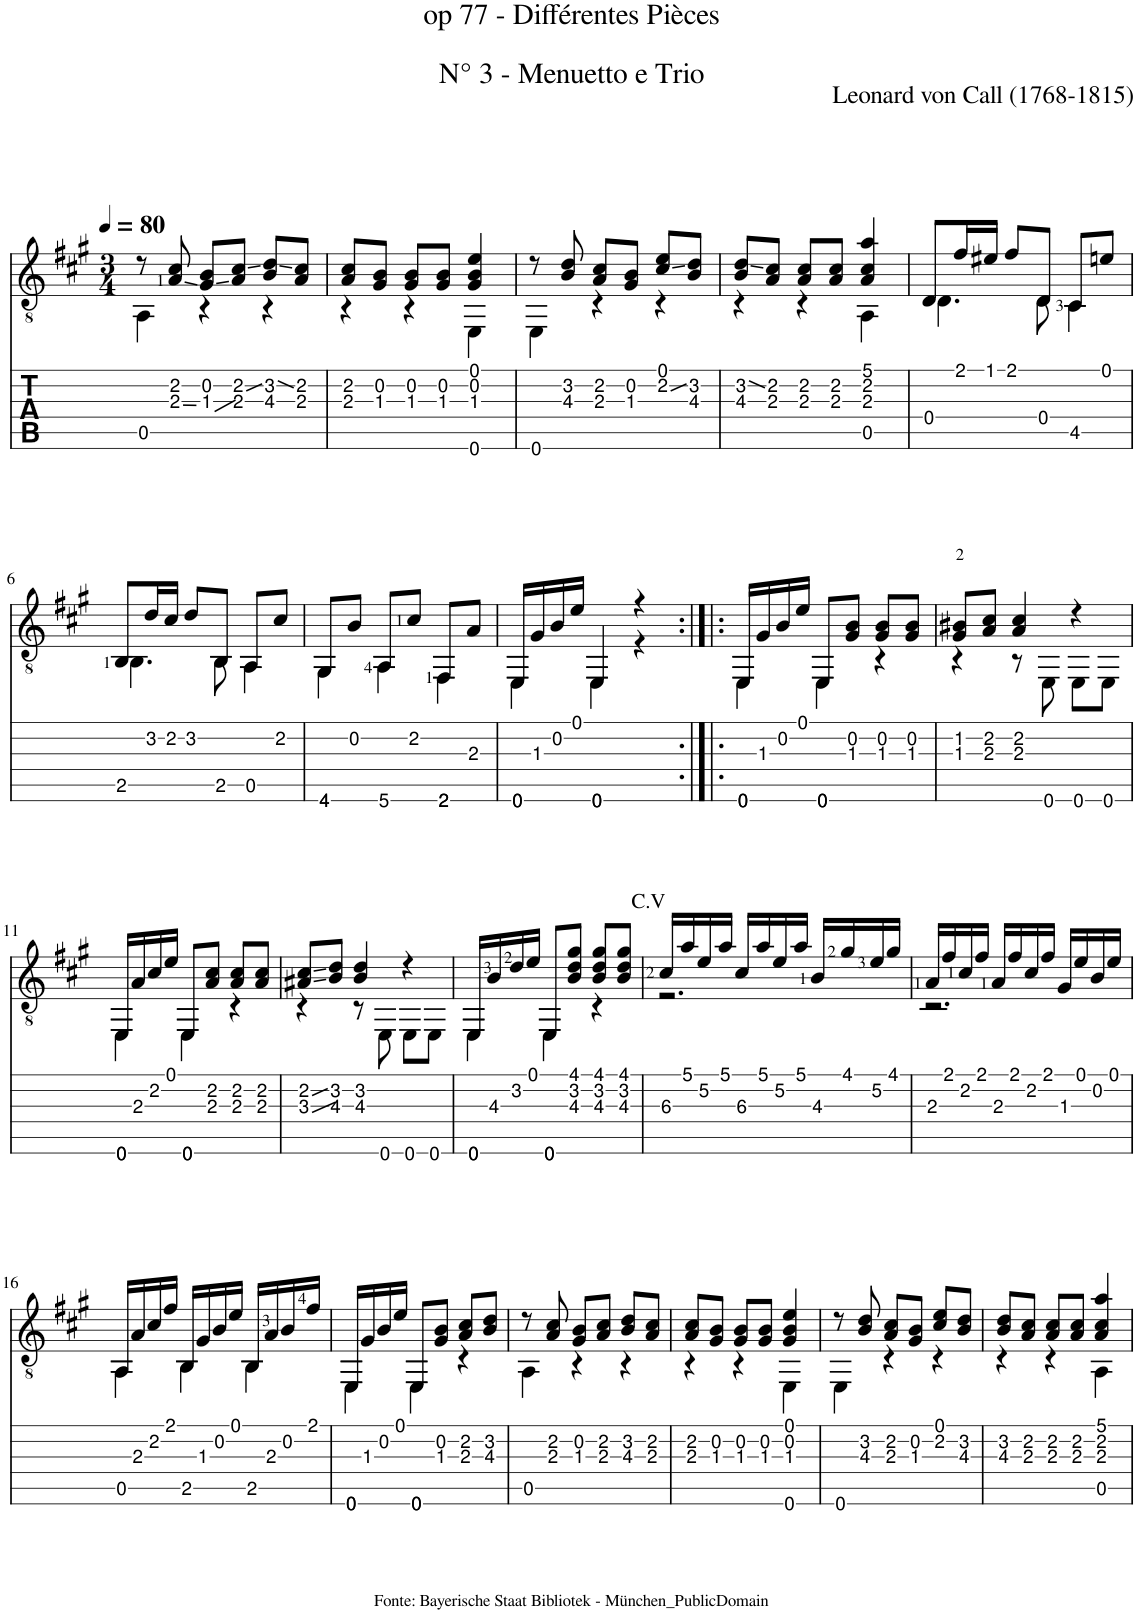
**kern	**kern
*part1	*part1
*staff2	*staff1
*I"Guitar	*
*I'Guit.	*
*stria6	*
*	*clefGv2
*k[f#c#g#]	*k[f#c#g#]
*M3/4	*M3/4
*MM80	*MM80
=1	=1
*^	*^
8r	4AA	8r	4AA\
8A 8c#	.	8A/ 8c#/	.
8G#\ 8B\L	4r	8G#/ 8B/L	4r
8A\ 8c#\J	.	8A/ 8c#/J	.
8B\ 8d\L	4r	8B/ 8d/L	4r
8A\ 8c#\J	.	8A/ 8c#/J	.
=2	=2	=2	=2
8A\ 8c#\L	4r	8A/ 8c#/L	4r
8G#\ 8B\J	.	8G#/ 8B/J	.
8G#\ 8B\L	4r	8G#/ 8B/L	4r
8G#\ 8B\J	.	8G#/ 8B/J	.
4G# 4B 4e	4EE	4G#/ 4B/ 4e/	4EE\
=3	=3	=3	=3
8r	4EE	8r	4EE\
8B 8d	.	8B/ 8d/	.
8A\ 8c#\L	4r	8A/ 8c#/L	4r
8G#\ 8B\J	.	8G#/ 8B/J	.
8c#\ 8e\L	4r	8c#/ 8e/L	4r
8B\ 8d\J	.	8B/ 8d/J	.
=4	=4	=4	=4
8B\ 8d\L	4r	8B/ 8d/L	4r
8A\ 8c#\J	.	8A/ 8c#/J	.
8A\ 8c#\L	4r	8A/ 8c#/L	4r
8A\ 8c#\J	.	8A/ 8c#/J	.
4A 4c# 4a	4AA	4A/ 4c#/ 4a/	4AA\
=5	=5	=5	=5
8DL	4.D	8D/L	4.D\
16f#L	.	16f#/L	.
16e#JJ	.	16e#X/JJ	.
8f#L	.	8f#/L	.
8DJ	8D	8D/J	8D\
8C#L	4C#	8C#/L	4C#\
8eJ	.	8en/J	.
!!LO:LB:g=z	!!
=6	=6	=6	=6
8BBL	4.BB	8BB/L	4.BB\
16dL	.	16d/L	.
16c#JJ	.	16c#/JJ	.
8dL	.	8d/L	.
8BBJ	8BB	8BB/J	8BB\
8AAL	4AA	8AA/L	4AA\
8c#J	.	8c#/J	.
=7	=7	=7	=7
8GG#L	4GG#	8GG#/L	4GG#\
8BJ	.	8B/J	.
8AAL	4AA	8AA/L	4AA\
8c#J	.	8c#/J	.
8FF#L	4FF#	8FF#/L	4FF#\
8AJ	.	8A/J	.
=8	=8	=8	=8
16EELL	4EE	16EE/LL	4EE\
16G#J	.	16G#/	.
16BL	.	16B/	.
16eJJ	.	16e/JJ	.
4EE	4EE	4EE/	4EE\
4r	4r	4r	4r
=9:|!|:	=9:|!|:	=9:|!|:	=9:|!|:
16EELL	4EE	16EE/LL	4EE\
16G#J	.	16G#/	.
16BL	.	16B/	.
16eJJ	.	16e/JJ	.
8EEL	4EE	8EE/L	4EE\
8G#\ 8B\J	.	8G#/ 8B/J	.
8G#\ 8B\L	4r	8G#/ 8B/L	4r
8G#\ 8B\J	.	8G#/ 8B/J	.
=10	=10	=10	=10
8G#\ 8B#\L	4r	8G#/ 8B#X/L	4r
8A\ 8c#\J	.	8A/ 8c#/J	.
4A 4c#	8r	4A/ 4c#/	8r
.	8EE	.	8EE\
4r	8EEL	4r	8EE\L
.	8EEJ	.	8EE\J
!!LO:LB:g=z	!!
=11	=11	=11	=11
16EELL	4EE	16EE/LL	4EE\
16AJ	.	16A/	.
16c#L	.	16c#/	.
16eJJ	.	16e/JJ	.
8EEL	4EE	8EE/L	4EE\
8A\ 8c#\J	.	8A/ 8c#/J	.
8A\ 8c#\L	4r	8A/ 8c#/L	4r
8A\ 8c#\J	.	8A/ 8c#/J	.
=12	=12	=12	=12
8A#\ 8c#\L	4r	8A#X/ 8c#/L	4r
8B\ 8d\J	.	8B/ 8d/J	.
4B 4d	8r	4B/ 4d/	8r
.	8EE	.	8EE\
4r	8EEL	4r	8EE\L
.	8EEJ	.	8EE\J
=13	=13	=13	=13
16EELL	4EE	16EE/LL	4EE\
16BJ	.	16B/	.
16dL	.	16d/	.
16eJJ	.	16e/JJ	.
8EEL	4EE	8EE/L	4EE\
8B\ 8d\ 8g#\J	.	8B/ 8d/ 8g#/J	.
8B\ 8d\ 8g#\L	4r	8B/ 8d/ 8g#/L	4r
8B\ 8d\ 8g#\J	.	8B/ 8d/ 8g#/J	.
=14	=14	=14	=14
!	!	!LO:TX:a:t=C.V	!
16c#LL	2.r	16c#/LL	2.r
16aJ	.	16a/	.
16eL	.	16e/	.
16aJJ	.	16a/JJ	.
16c#LL	.	16c#/LL	.
16aJ	.	16a/	.
16eL	.	16e/	.
16aJJ	.	16a/JJ	.
16BLL	.	16B/LL	.
16g#J	.	16g#/	.
16eL	.	16e/	.
16g#JJ	.	16g#/JJ	.
=15	=15	=15	=15
16ALL	2.r	16A/LL	2.r
16f#J	.	16f#/	.
16c#L	.	16c#/	.
16f#JJ	.	16f#/JJ	.
16ALL	.	16A/LL	.
16f#J	.	16f#/	.
16c#L	.	16c#/	.
16f#JJ	.	16f#/JJ	.
16G#LL	.	16G#/LL	.
16eJ	.	16e/	.
16BL	.	16B/	.
16eJJ	.	16e/JJ	.
!!LO:LB:g=z	!!
=16	=16	=16	=16
16AALL	4AA	16AA/LL	4AA\
16AJ	.	16A/	.
16c#L	.	16c#/	.
16f#JJ	.	16f#/JJ	.
16BBLL	4BB	16BB/LL	4BB\
16G#J	.	16G#/	.
16BL	.	16B/	.
16eJJ	.	16e/JJ	.
16BBLL	4BB	16BB/LL	4BB\
16AJ	.	16A/	.
16BL	.	16B/	.
16f#JJ	.	16f#/JJ	.
=17	=17	=17	=17
16EELL	4EE	16EE/LL	4EE\
16G#J	.	16G#/	.
16BL	.	16B/	.
16eJJ	.	16e/JJ	.
8EEL	4EE	8EE/L	4EE\
8G#\ 8B\J	.	8G#/ 8B/J	.
8A\ 8c#\L	4r	8A/ 8c#/L	4r
8B\ 8d\J	.	8B/ 8d/J	.
=18	=18	=18	=18
8r	4AA	8r	4AA\
8A 8c#	.	8A/ 8c#/	.
8G#\ 8B\L	4r	8G#/ 8B/L	4r
8A\ 8c#\J	.	8A/ 8c#/J	.
8B\ 8d\L	4r	8B/ 8d/L	4r
8A\ 8c#\J	.	8A/ 8c#/J	.
=19	=19	=19	=19
8A\ 8c#\L	4r	8A/ 8c#/L	4r
8G#\ 8B\J	.	8G#/ 8B/J	.
8G#\ 8B\L	4r	8G#/ 8B/L	4r
8G#\ 8B\J	.	8G#/ 8B/J	.
4G# 4B 4e	4EE	4G#/ 4B/ 4e/	4EE\
=20	=20	=20	=20
8r	4EE	8r	4EE\
8B 8d	.	8B/ 8d/	.
8A\ 8c#\L	4r	8A/ 8c#/L	4r
8G#\ 8B\J	.	8G#/ 8B/J	.
8c#\ 8e\L	4r	8c#/ 8e/L	4r
8B\ 8d\J	.	8B/ 8d/J	.
=21	=21	=21	=21
8B\ 8d\L	4r	8B/ 8d/L	4r
8A\ 8c#\J	.	8A/ 8c#/J	.
8A\ 8c#\L	4r	8A/ 8c#/L	4r
8A\ 8c#\J	.	8A/ 8c#/J	.
4A 4c# 4a	4AA	4A/ 4c#/ 4a/	4AA\
*v	*v	*	*
*	*v	*v
=	=
*-	*-
